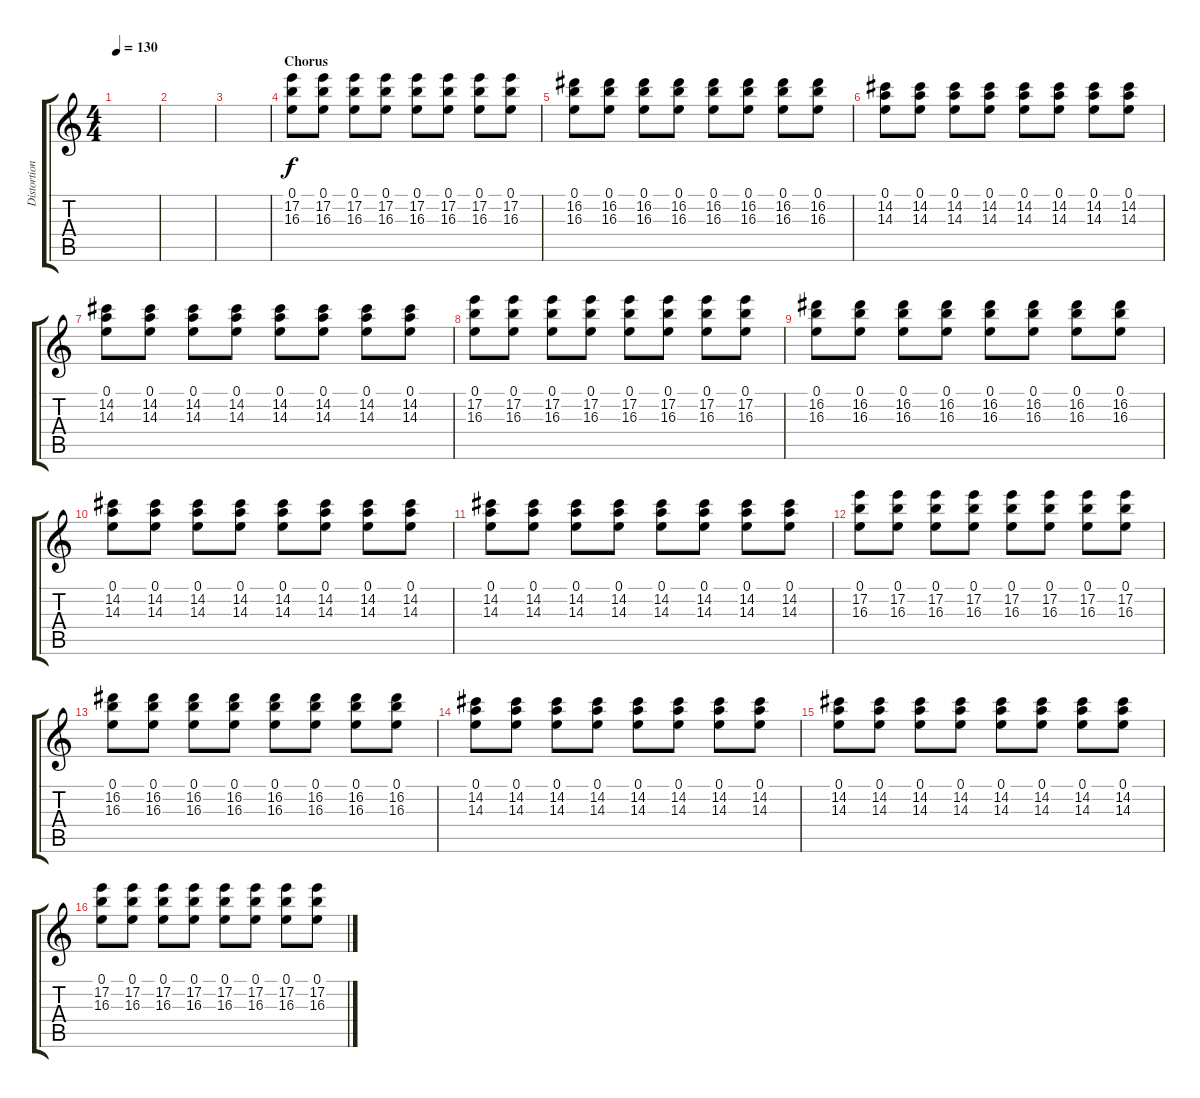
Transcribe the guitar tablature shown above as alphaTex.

\track ("Distortion Guitar" "Distortion") {instrument distortionguitar}
\staff {score tabs}
\tuning (E4 B3 G3 D3 A2 E2) {hide}
\ts (4 4)
\tempo 130
\clef g2
\ks c
|
|
|
\section ("" "Chorus")
(0.1 17.2 16.3).8 (0.1 17.2 16.3).8 (0.1 17.2 16.3).8 (0.1 17.2 16.3).8 (0.1 17.2 16.3).8 (0.1 17.2 16.3).8 (0.1 17.2 16.3).8 (0.1 17.2 16.3).8 |
(0.1 16.2 16.3).8 (0.1 16.2 16.3).8 (0.1 16.2 16.3).8 (0.1 16.2 16.3).8 (0.1 16.2 16.3).8 (0.1 16.2 16.3).8 (0.1 16.2 16.3).8 (0.1 16.2 16.3).8 |
(0.1 14.2 14.3).8 (0.1 14.2 14.3).8 (0.1 14.2 14.3).8 (0.1 14.2 14.3).8 (0.1 14.2 14.3).8 (0.1 14.2 14.3).8 (0.1 14.2 14.3).8 (0.1 14.2 14.3).8 |
(0.1 14.2 14.3).8 (0.1 14.2 14.3).8 (0.1 14.2 14.3).8 (0.1 14.2 14.3).8 (0.1 14.2 14.3).8 (0.1 14.2 14.3).8 (0.1 14.2 14.3).8 (0.1 14.2 14.3).8 |
(0.1 17.2 16.3).8 (0.1 17.2 16.3).8 (0.1 17.2 16.3).8 (0.1 17.2 16.3).8 (0.1 17.2 16.3).8 (0.1 17.2 16.3).8 (0.1 17.2 16.3).8 (0.1 17.2 16.3).8 |
(0.1 16.2 16.3).8 (0.1 16.2 16.3).8 (0.1 16.2 16.3).8 (0.1 16.2 16.3).8 (0.1 16.2 16.3).8 (0.1 16.2 16.3).8 (0.1 16.2 16.3).8 (0.1 16.2 16.3).8 |
(0.1 14.2 14.3).8 (0.1 14.2 14.3).8 (0.1 14.2 14.3).8 (0.1 14.2 14.3).8 (0.1 14.2 14.3).8 (0.1 14.2 14.3).8 (0.1 14.2 14.3).8 (0.1 14.2 14.3).8 |
(0.1 14.2 14.3).8 (0.1 14.2 14.3).8 (0.1 14.2 14.3).8 (0.1 14.2 14.3).8 (0.1 14.2 14.3).8 (0.1 14.2 14.3).8 (0.1 14.2 14.3).8 (0.1 14.2 14.3).8 |
(0.1 17.2 16.3).8 (0.1 17.2 16.3).8 (0.1 17.2 16.3).8 (0.1 17.2 16.3).8 (0.1 17.2 16.3).8 (0.1 17.2 16.3).8 (0.1 17.2 16.3).8 (0.1 17.2 16.3).8 |
(0.1 16.2 16.3).8 (0.1 16.2 16.3).8 (0.1 16.2 16.3).8 (0.1 16.2 16.3).8 (0.1 16.2 16.3).8 (0.1 16.2 16.3).8 (0.1 16.2 16.3).8 (0.1 16.2 16.3).8 |
(0.1 14.2 14.3).8 (0.1 14.2 14.3).8 (0.1 14.2 14.3).8 (0.1 14.2 14.3).8 (0.1 14.2 14.3).8 (0.1 14.2 14.3).8 (0.1 14.2 14.3).8 (0.1 14.2 14.3).8 |
(0.1 14.2 14.3).8 (0.1 14.2 14.3).8 (0.1 14.2 14.3).8 (0.1 14.2 14.3).8 (0.1 14.2 14.3).8 (0.1 14.2 14.3).8 (0.1 14.2 14.3).8 (0.1 14.2 14.3).8 |
(0.1 17.2 16.3).8 (0.1 17.2 16.3).8 (0.1 17.2 16.3).8 (0.1 17.2 16.3).8 (0.1 17.2 16.3).8 (0.1 17.2 16.3).8 (0.1 17.2 16.3).8 (0.1 17.2 16.3).8
